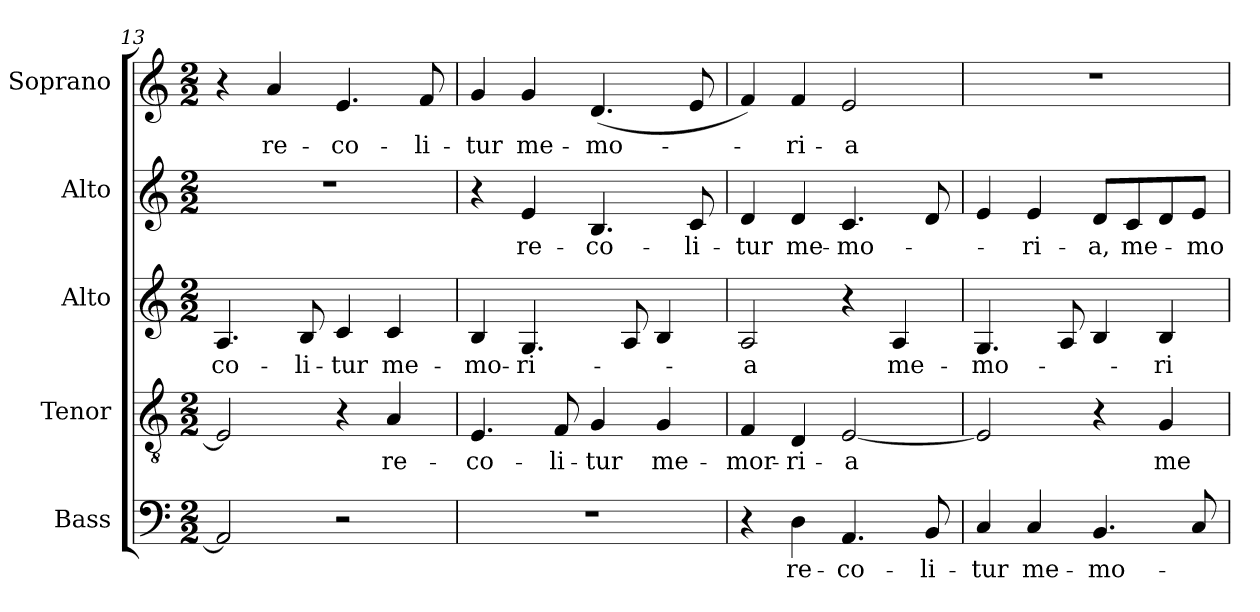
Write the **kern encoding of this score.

**kern	**text	**kern	**text	**kern	**text	**kern	**text	**kern	**text
*part5	*part5	*part4	*part4	*part3	*part3	*part2	*part2	*part1	*part1
*staff5	*staff5	*staff4	*staff4	*staff3	*staff3	*staff2	*staff2	*staff1	*staff1
*I"Bass	*	*I"Tenor	*	*I"Alto	*	*I"Alto	*	*I"Soprano	*
*I'B.	*	*I'T.	*	*I'A.	*	*I'A.	*	*I'S.	*
!!LO:PB:g=z
*clefF4	*	*clefGv2	*	*clefG2	*	*clefG2	*	*clefG2	*
*	*	*ITrd7c12	*	*	*	*	*	*	*
*k[]	*	*k[]	*	*k[]	*	*k[]	*	*k[]	*
*C:	*	*C:	*	*C:	*	*C:	*	*C:	*
*M2/2	*	*M2/2	*	*M2/2	*	*M2/2	*	*M2/2	*
=13	=13	=13	=13	=13	=13	=13	=13	=13	=13
!	!	!	!	!	!LO:LY:b:color=#000000	!	!	!	!
2AAi/]	.	2EEi/]	.	4.Ai/	-co-	1r	.	4r	.
!	!	!	!	!	!	!	!	!	!LO:LY:b:color=#000000
.	.	.	.	.	.	.	.	4ai/	re-
!	!	!	!	!	!LO:LY:b:color=#000000	!	!	!	!
.	.	.	.	8Bi/	-li-	.	.	.	.
!	!	!	!	!	!LO:LY:b:color=#000000	!	!	!	!
!	!	!	!	!	!	!	!	!	!LO:LY:b:color=#000000
2r	.	4r	.	4ci/	-tur	.	.	4.ei/	-co-
!	!	!	!LO:LY:b:color=#000000	!	!	!	!	!	!
!	!	!	!	!	!LO:LY:b:color=#000000	!	!	!	!
.	.	4AAi/	re-	4ci/	me-	.	.	.	.
!	!	!	!	!	!	!	!	!	!LO:LY:b:color=#000000
.	.	.	.	.	.	.	.	8fi/	-li-
=14	=14	=14	=14	=14	=14	=14	=14	=14	=14
!	!	!	!LO:LY:b:color=#000000	!	!	!	!	!	!
!	!	!	!	!	!LO:LY:b:color=#000000	!	!	!	!
!	!	!	!	!	!	!	!	!	!LO:LY:b:color=#000000
1r	.	4.EEi/	-co-	4Bi/	-mo-	4r	.	4gi/	-tur
!	!	!	!	!	!LO:LY:b:color=#000000	!	!	!	!
!	!	!	!	!	!	!	!LO:LY:b:color=#000000	!	!
!	!	!	!	!	!	!	!	!	!LO:LY:b:color=#000000
.	.	.	.	4.Gi/	-ri-	4ei/	re-	4gi/	me-
!	!	!	!LO:LY:b:color=#000000	!	!	!	!	!	!
.	.	8FFi/	-li-	.	.	.	.	.	.
!	!	!	!LO:LY:b:color=#000000	!	!	!	!	!	!
!	!	!	!	!	!	!	!LO:LY:b:color=#000000	!	!
!	!	!	!	!	!	!	!	!	!LO:LY:b:color=#000000
.	.	4GGi/	-tur	.	.	4.Bi/	-co-	(4.di/	-mo-
.	.	.	.	8Ai/	.	.	.	.	.
!	!	!	!LO:LY:b:color=#000000	!	!	!	!	!	!
.	.	4GGi/	me-	4Bi/	.	.	.	.	.
!	!	!	!	!	!	!	!LO:LY:b:color=#000000	!	!
.	.	.	.	.	.	8ci/	-li-	8ei/	.
=15	=15	=15	=15	=15	=15	=15	=15	=15	=15
!	!	!	!LO:LY:b:color=#000000	!	!	!	!	!	!
!	!	!	!	!	!LO:LY:b:color=#000000	!	!	!	!
!	!	!	!	!	!	!	!LO:LY:b:color=#000000	!	!
4r	.	4FFi/	-mor-	2Ai/	-a	4di/	-tur	4fi/)	.
!	!LO:LY:b:color=#000000	!	!	!	!	!	!	!	!
!	!	!	!LO:LY:b:color=#000000	!	!	!	!	!	!
!	!	!	!	!	!	!	!LO:LY:b:color=#000000	!	!
!	!	!	!	!	!	!	!	!	!LO:LY:b:color=#000000
4Di\	re-	4DDi/	-ri-	.	.	4di/	me-	4fi/	-ri-
!	!LO:LY:b:color=#000000	!	!	!	!	!	!	!	!
!	!	!	!LO:LY:b:color=#000000	!	!	!	!	!	!
!	!	!	!	!	!	!	!LO:LY:b:color=#000000	!	!
!	!	!	!	!	!	!	!	!	!LO:LY:b:color=#000000
4.AAi/	-co-	[2EEi/	-a	4r	.	4.ci/	-mo-	2ei/	-a
!	!	!	!	!	!LO:LY:b:color=#000000	!	!	!	!
.	.	.	.	4Ai/	me-	.	.	.	.
!	!LO:LY:b:color=#000000	!	!	!	!	!	!	!	!
8BBi/	-li-	.	.	.	.	8di/	.	.	.
=16	=16	=16	=16	=16	=16	=16	=16	=16	=16
!	!LO:LY:b:color=#000000	!	!	!	!	!	!	!	!
!	!	!	!	!	!LO:LY:b:color=#000000	!	!	!	!
4Ci/	-tur	2EEi/]	.	4.Gi/	-mo-	4ei/	.	1r	.
!	!LO:LY:b:color=#000000	!	!	!	!	!	!	!	!
!	!	!	!	!	!	!	!LO:LY:b:color=#000000	!	!
4Ci/	me-	.	.	.	.	4ei/	-ri-	.	.
.	.	.	.	8Ai/	.	.	.	.	.
!	!LO:LY:b:color=#000000	!	!	!	!	!	!	!	!
!	!	!	!	!	!	!	!LO:LY:b:color=#000000	!	!
4.BBi/	-mo-	4r	.	4Bi/	.	8di/L	-a,	.	.
!	!	!	!	!	!	!	!LO:LY:b:color=#000000	!	!
.	.	.	.	.	.	8ci/	me-	.	.
!	!	!	!LO:LY:b:color=#000000	!	!	!	!	!	!
!	!	!	!	!	!LO:LY:b:color=#000000	!	!	!	!
.	.	4GGi/	me-	4Bi/	-ri-	8di/	.	.	.
!	!	!	!	!	!	!	!LO:LY:b:color=#000000	!	!
8Ci/	.	.	.	.	.	8ei/J	-mo-	.	.
=	=	=	=	=	=	=	=	=	=
*-	*-	*-	*-	*-	*-	*-	*-	*-	*-
